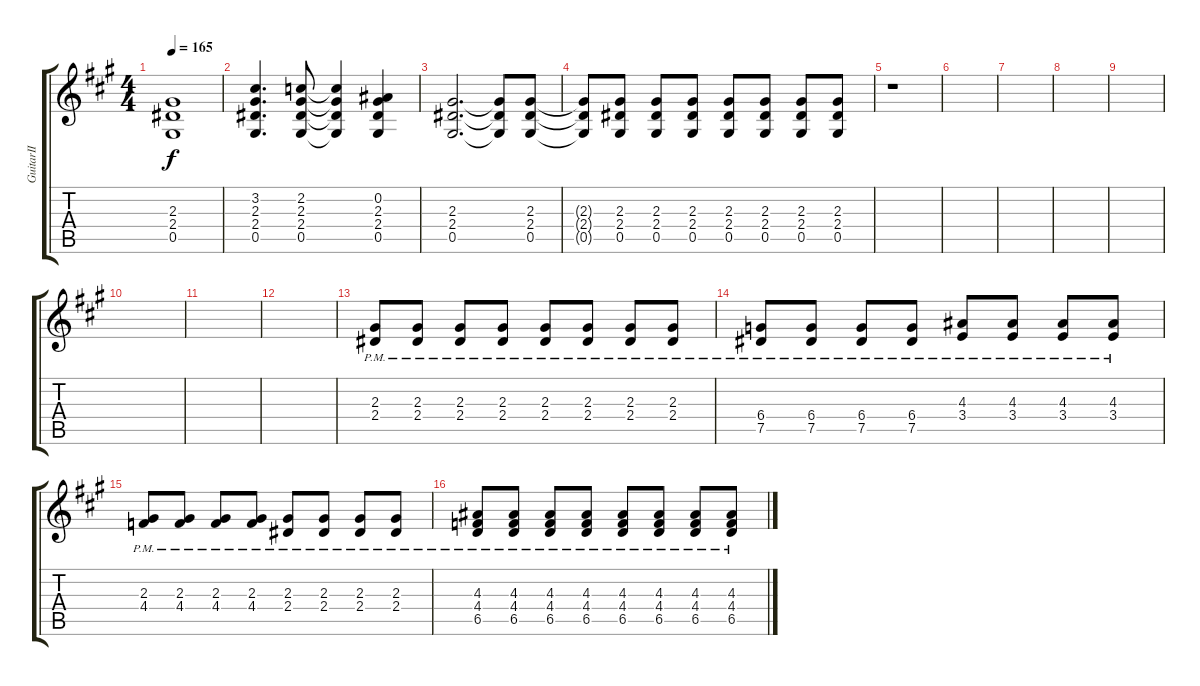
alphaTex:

\track ("GuitarⅡ" "GuitarⅡ") {instrument electricguitarmuted}
\staff {score tabs}
\tuning (Eb4 Bb3 Gb3 Db3 Ab2 Eb2) {hide}
\ts (4 4)
\tempo 165
\clef g2
\ks a
(2.3 2.4 0.5).1{dy f} |
(3.2 2.3 2.4 0.5).4{d} (2.2 2.3 2.4 0.5).8 (2.2{t} 2.3{t} 2.4{t} 0.5{t}).4 (0.2 2.3 2.4 0.5).4 |
(2.3 2.4 0.5).2{d} (2.3{t} 2.4{t} 0.5{t}).8 (2.3 2.4 0.5).8 |
(2.3{t} 2.4{t} 0.5{t}).8 (2.3 2.4 0.5).8 (2.3 2.4 0.5).8 (2.3 2.4 0.5).8 (2.3 2.4 0.5).8 (2.3 2.4 0.5).8 (2.3 2.4 0.5).8 (2.3 2.4 0.5).8 |
r.1 |
|
|
|
|
|
|
|
(2.3{pm} 2.4{pm}).8 (2.3{pm} 2.4{pm}).8 (2.3{pm} 2.4{pm}).8 (2.3{pm} 2.4{pm}).8 (2.3{pm} 2.4{pm}).8 (2.3{pm} 2.4{pm}).8 (2.3{pm} 2.4{pm}).8 (2.3{pm} 2.4{pm}).8 |
(6.4{pm} 7.5{pm}).8 (6.4{pm} 7.5{pm}).8 (6.4{pm} 7.5{pm}).8 (6.4{pm} 7.5{pm}).8 (4.3{pm} 3.4{pm}).8 (4.3{pm} 3.4{pm}).8 (4.3{pm} 3.4{pm}).8 (4.3{pm} 3.4{pm}).8 |
(2.3{pm} 4.4{pm}).8 (2.3{pm} 4.4{pm}).8 (2.3{pm} 4.4{pm}).8 (2.3{pm} 4.4{pm}).8 (2.3{pm} 2.4{pm}).8 (2.3{pm} 2.4{pm}).8 (2.3{pm} 2.4{pm}).8 (2.3{pm} 2.4{pm}).8 |
(4.3{pm} 4.4{pm} 6.5{pm}).8 (4.3{pm} 4.4{pm} 6.5{pm}).8 (4.3{pm} 4.4{pm} 6.5{pm}).8 (4.3{pm} 4.4{pm} 6.5{pm}).8 (4.3{pm} 4.4{pm} 6.5{pm}).8 (4.3{pm} 4.4{pm} 6.5{pm}).8 (4.3{pm} 4.4{pm} 6.5{pm}).8 (4.3{pm} 4.4{pm} 6.5{pm}).8
